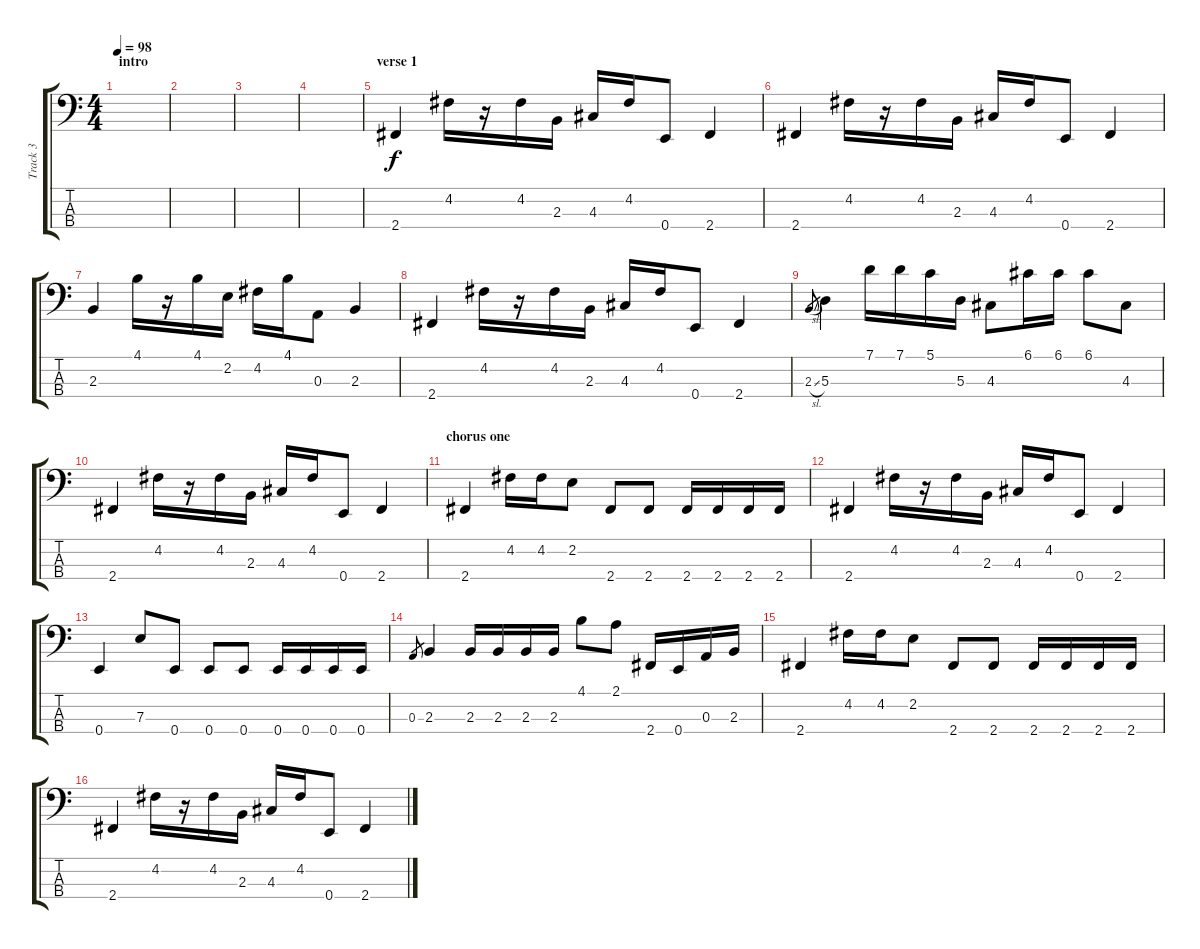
\track ("Track 3" "Track 3") {instrument electricbassfinger}
\staff {score tabs}
\tuning (G2 D2 A1 E1) {hide}
\ts (4 4)
\section ("" "intro")
\tempo 98
\clef f4
\ks c
|
|
|
|
\section ("" "verse 1")
2.4.4 4.2.16 r.16 4.2.16 2.3.16 4.3.16 4.2.16 0.4.8 2.4.4 |
2.4.4 4.2.16 r.16 4.2.16 2.3.16 4.3.16 4.2.16 0.4.8 2.4.4 |
2.3.4 4.1.16 r.16 4.1.16 2.2.16 4.2.16 4.1.16 0.3.8 2.3.4 |
2.4.4 4.2.16 r.16 4.2.16 2.3.16 4.3.16 4.2.16 0.4.8 2.4.4 |
2.3{sl}.8{gr} 5.3.4 7.1.16 7.1.16 5.1.16 5.3.16 4.3.8 6.1.16 6.1.16 6.1.8 4.3.8 |
2.4.4 4.2.16 r.16 4.2.16 2.3.16 4.3.16 4.2.16 0.4.8 2.4.4 |
\section ("" "chorus one")
2.4.4 4.2.16 4.2.16 2.2.8 2.4.8 2.4.8 2.4.16 2.4.16 2.4.16 2.4.16 |
2.4.4 4.2.16 r.16 4.2.16 2.3.16 4.3.16 4.2.16 0.4.8 2.4.4 |
0.4.4 7.3.8 0.4.8 0.4.8 0.4.8 0.4.16 0.4.16 0.4.16 0.4.16 |
0.3.8{gr} 2.3.4 2.3.16 2.3.16 2.3.16 2.3.16 4.1.8 2.1.8 2.4.16 0.4.16 0.3.16 2.3.16 |
2.4.4 4.2.16 4.2.16 2.2.8 2.4.8 2.4.8 2.4.16 2.4.16 2.4.16 2.4.16 |
2.4.4 4.2.16 r.16 4.2.16 2.3.16 4.3.16 4.2.16 0.4.8 2.4.4
